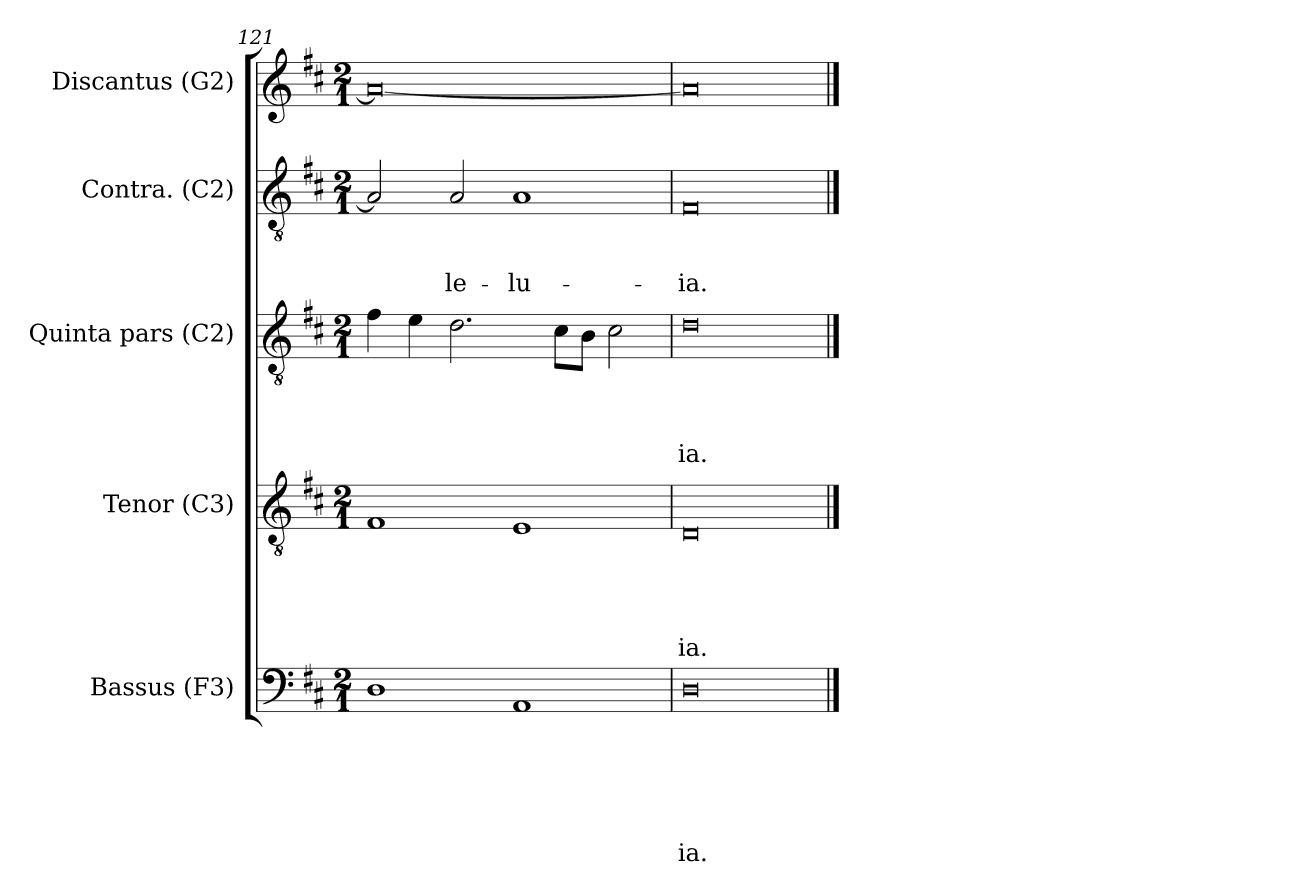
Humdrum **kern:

**kern	**text	**text	**text	**text	**text	**text	**kern	**text	**text	**text	**text	**text	**kern	**text	**text	**text	**text	**kern	**text	**text	**text	**kern
*part5	*part5	*part5	*part5	*part5	*part5	*part5	*part4	*part4	*part4	*part4	*part4	*part4	*part3	*part3	*part3	*part3	*part3	*part2	*part2	*part2	*part2	*part1
*staff5	*staff5	*staff5	*staff5	*staff5	*staff5	*staff5	*staff4	*staff4	*staff4	*staff4	*staff4	*staff4	*staff3	*staff3	*staff3	*staff3	*staff3	*staff2	*staff2	*staff2	*staff2	*staff1
*I"Bassus (F3)	*	*	*	*	*	*	*I"Tenor (C3)	*	*	*	*	*	*I"Quinta pars (C2)	*	*	*	*	*I"Contra. (C2)	*	*	*	*I"Discantus (G2)
*I'B	*	*	*	*	*	*	*I'T	*	*	*	*	*	*I'QP	*	*	*	*	*I'Ct	*	*	*	*I'D
*clefF4	*	*	*	*	*	*	*clefGv2	*	*	*	*	*	*clefGv2	*	*	*	*	*clefGv2	*	*	*	*clefG2
*k[f#c#]	*	*	*	*	*	*	*k[f#c#]	*	*	*	*	*	*k[f#c#]	*	*	*	*	*k[f#c#]	*	*	*	*k[f#c#]
*D:	*	*	*	*	*	*	*D:	*	*	*	*	*	*D:	*	*	*	*	*D:	*	*	*	*D:
*M2/1	*	*	*	*	*	*	*M2/1	*	*	*	*	*	*M2/1	*	*	*	*	*M2/1	*	*	*	*M2/1
=121	=121	=121	=121	=121	=121	=121	=121	=121	=121	=121	=121	=121	=121	=121	=121	=121	=121	=121	=121	=121	=121	=121
1D	.	.	.	.	.	.	1F#	.	.	.	.	.	4f#\	.	.	.	.	2A/]	.	.	.	0a_
.	.	.	.	.	.	.	.	.	.	.	.	.	4e\	.	.	.	.	.	.	.	.	.
!	!	!	!	!	!	!	!	!	!	!	!	!	!	!	!	!	!	!	!	!	!LO:LY:b	!
.	.	.	.	.	.	.	.	.	.	.	.	.	2.d\	.	.	.	.	2A/	.	.	-le-	.
!	!	!	!	!	!	!	!	!	!	!	!	!	!	!	!	!	!	!	!	!	!LO:LY:b	!
1AA	.	.	.	.	.	.	1E	.	.	.	.	.	.	.	.	.	.	1A	.	.	-lu-	.
.	.	.	.	.	.	.	.	.	.	.	.	.	8c#\L	.	.	.	.	.	.	.	.	.
.	.	.	.	.	.	.	.	.	.	.	.	.	8B\J	.	.	.	.	.	.	.	.	.
.	.	.	.	.	.	.	.	.	.	.	.	.	2c#\	.	.	.	.	.	.	.	.	.
=122	=122	=122	=122	=122	=122	=122	=122	=122	=122	=122	=122	=122	=122	=122	=122	=122	=122	=122	=122	=122	=122	=122
!	!	!	!	!	!	!LO:LY:b:rj	!	!	!	!	!	!LO:LY:b:rj	!	!	!	!	!LO:LY:b:rj	!	!	!	!LO:LY:b:rj	!
0D	.	.	.	.	.	-ia.	0D	.	.	.	.	-ia.	0d	.	.	.	-ia.	0F#	.	.	-ia.	0a]
==	==	==	==	==	==	==	==	==	==	==	==	==	==	==	==	==	==	==	==	==	==	==
*-	*-	*-	*-	*-	*-	*-	*-	*-	*-	*-	*-	*-	*-	*-	*-	*-	*-	*-	*-	*-	*-	*-
